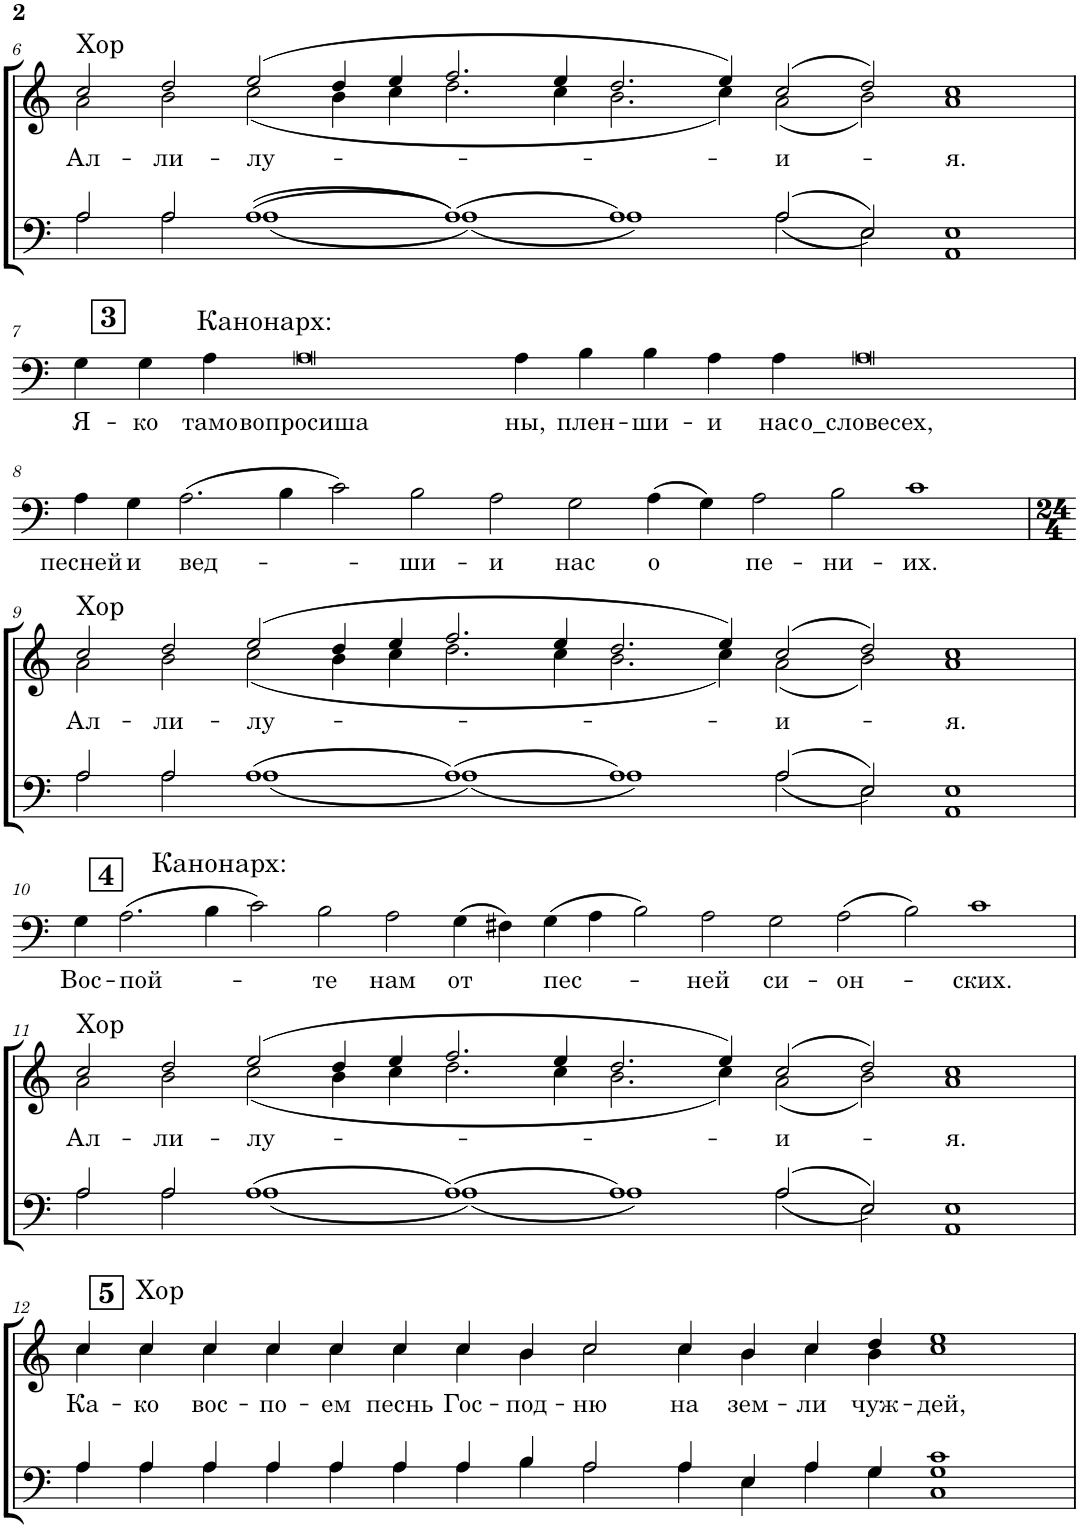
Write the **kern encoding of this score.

**kern	**text	**kern	**text
*part2	*part2	*part1	*part1
*staff2	*staff2	*staff1	*staff1
*I"Б1 Б2	*	*I"T1 T2	*
!!LO:PB:g=z
*clefF4	*	*clefG2	*
*k[]	*	*k[]	*
*M24/4	*	*M24/4	*
=6	=6	=6	=6
*^	*	*^	*
!	!	!	!LO:TX:a:t=Хор	!	!
!	!	!	!	!	!LO:LY:b
2A/	2A\	.	2cc/	2a\	Ал-
!	!	!	!	!	!LO:LY:b
2A/	2A\	.	2dd/	2b\	-ли-
!	!	!	!	!	!LO:LY:b
((1A	(1A	.	(2ee/	(2cc\	-лу-
.	.	.	4dd/	4b\	.
.	.	.	4ee/	4cc\	.
(1A))	(1A)	.	2.ff/	2.dd\	.
.	.	.	4ee/	4cc\	.
1A)	1A)	.	2.dd/	2.b\	.
.	.	.	4ee/)	4cc\)	.
!	!	!	!	!	!LO:LY:b
((<2A/	2A\	.	(2cc/	(2a\	и-
2E/))	2E\	.	2dd/)	2b\)	.
!	!	!	!	!	!LO:LY:b
1E	1AA	.	1cc	1a	я.
*v	*v	*	*	*	*
!!LO:LB:g=z	!!
!!LO:REH:place=s1:a:B:cj:fs=14:t=3	!!
=7	=7	=7	=7	=7
*M24/4	*	*M24/4	*	*
*^	*	*	*	*
!	!	!LO:LY:b	!	!	!
*v	*v	*	*	*	*
4G\	Я-	00.r	2ryy	.
!	!LO:LY:b	!	!	!
4G\	-ко	.	.	.
!	!	!	!LO:TX:a:t=Канонарх&colon;	!
!	!LO:LY:b	!	!	!
4A\	тамо	.	1ryy	.
!	!LO:LY:b	!	!	!
0A	вопросиша	.	.	.
.	.	.	1ryy	.
.	.	.	2%7ryy	.
!	!LO:LY:b	!	!	!
4A\	ны,	.	.	.
!	!LO:LY:b	!	!	!
4B\	плен-	.	.	.
!	!LO:LY:b	!	!	!
4B\	-ши-	.	.	.
!	!LO:LY:b	!	!	!
4A\	-и	.	.	.
!	!LO:LY:b	!	!	!
4A\	нас	.	.	.
!	!LO:LY:b	!	!	!
0A	о_словесех,	.	.	.
!!LO:LB:g=z
=8	=8	=8	=8	=8
!	!LO:LY:b	!	!	!
*	*	*v	*v	*
4A\	песней	00.r	.
!	!LO:LY:b	!	!
4G\	и	.	.
!	!LO:LY:b	!	!
(2.A\	вед-	.	.
4B\	.	.	.
2c\)	.	.	.
!	!LO:LY:b	!	!
2B\	ши-	.	.
!	!LO:LY:b	!	!
2A\	-и	.	.
!	!LO:LY:b	!	!
2G\	нас	.	.
!	!LO:LY:b	!	!
(4A\	о	.	.
4G\)	.	.	.
!	!LO:LY:b	!	!
2A\	пе-	.	.
!	!LO:LY:b	!	!
2B\	-ни-	.	.
!	!LO:LY:b	!	!
1c	-их.	.	.
!!LO:LB:g=z
=9	=9	=9	=9
*M24/4	*	*M24/4	*
*^	*	*^	*
!	!	!	!LO:TX:a:t=Хор	!	!
!	!	!	!	!	!LO:LY:b
2A/	2A\	.	2cc/	2a\	Ал-
!	!	!	!	!	!LO:LY:b
2A/	2A\	.	2dd/	2b\	-ли-
!	!	!	!	!	!LO:LY:b
(1A	(1A	.	(2ee/	(2cc\	-лу-
.	.	.	4dd/	4b\	.
.	.	.	4ee/	4cc\	.
(1A)	(1A)	.	2.ff/	2.dd\	.
.	.	.	4ee/	4cc\	.
1A)	1A)	.	2.dd/	2.b\	.
.	.	.	4ee/)	4cc\)	.
!	!	!	!	!	!LO:LY:b
((<2A/	2A\	.	(2cc/	(2a\	и-
2E/))	2E\	.	2dd/)	2b\)	.
!	!	!	!	!	!LO:LY:b
1E	1AA	.	1cc	1a	я.
*v	*v	*	*	*	*
!!LO:LB:g=z	!!
!!LO:REH:place=s1:a:B:cj:fs=14:t=4	!!
=10	=10	=10	=10	=10
*M29/4	*	*M29/4	*	*
*^	*	*	*	*
!	!	!LO:LY:b	!	!	!
*v	*v	*	*	*	*
4G\	Вос-	4%29r	1ryy	.
!	!LO:LY:b	!	!	!
(2.A\	-пой-	.	.	.
!	!	!	!LO:TX:a:t=Канонарх&colon;	!
4B\	.	.	1ryy	.
2c\)	.	.	.	.
!	!LO:LY:b	!	!	!
2B\	те	.	.	.
.	.	.	1ryy	.
!	!LO:LY:b	!	!	!
2A\	нам	.	.	.
!	!LO:LY:b	!	!	!
(4G\	от	.	.	.
4F#X\)	.	.	1ryy	.
!	!LO:LY:b	!	!	!
(4G\	пес-	.	.	.
4A\	.	.	.	.
2B\)	.	.	.	.
.	.	.	1ryy	.
!	!LO:LY:b	!	!	!
2A\	ней	.	.	.
!	!LO:LY:b	!	!	!
2G\	си-	.	.	.
.	.	.	1ryy	.
!	!LO:LY:b	!	!	!
(2A\	-он-	.	.	.
2B\)	.	.	.	.
.	.	.	1ryy	.
!	!LO:LY:b	!	!	!
1c	ских.	.	.	.
.	.	.	4ryy	.
!!LO:LB:g=z	!!
=11	=11	=11	=11	=11
*M24/4	*	*M24/4	*	*
*^	*	*	*	*
!	!	!	!LO:TX:a:t=Хор	!	!
!	!	!	!	!	!LO:LY:b
2A/	2A\	.	2cc/	2a\	Ал-
!	!	!	!	!	!LO:LY:b
2A/	2A\	.	2dd/	2b\	-ли-
!	!	!	!	!	!LO:LY:b
(1A	(1A	.	(2ee/	(2cc\	-лу-
.	.	.	4dd/	4b\	.
.	.	.	4ee/	4cc\	.
(1A)	(1A)	.	2.ff/	2.dd\	.
.	.	.	4ee/	4cc\	.
1A)	1A)	.	2.dd/	2.b\	.
.	.	.	4ee/)	4cc\)	.
!	!	!	!	!	!LO:LY:b
((<2A/	2A\	.	(2cc/	(2a\	и-
2E/))	2E\	.	2dd/)	2b\)	.
!	!	!	!	!	!LO:LY:b
1E	1AA	.	1cc	1a	я.
!!LO:LB:g=z	!!
!!LO:REH:place=s1:a:B:cj:fs=14:t=5	!!
=12	=12	=12	=12	=12	=12
*M18/4	*	*	*M18/4	*	*
!	!	!	!	!	!LO:LY:b
4A/	4A\	.	4cc/	4cc\	Ка-
!	!	!	!LO:TX:a:t=Хор	!	!
!	!	!	!	!	!LO:LY:b
4A/	4A\	.	4cc/	4cc\	-ко
!	!	!	!	!	!LO:LY:b
4A/	4A\	.	4cc/	4cc\	вос-
!	!	!	!	!	!LO:LY:b
4A/	4A\	.	4cc/	4cc\	-по-
!	!	!	!	!	!LO:LY:b
4A/	4A\	.	4cc/	4cc\	-ем
!	!	!	!	!	!LO:LY:b
4A/	4A\	.	4cc/	4cc\	песнь
!	!	!	!	!	!LO:LY:b
4A/	4A\	.	4cc/	4cc\	Гос-
!	!	!	!	!	!LO:LY:b
4B/	4B\	.	4b/	4b\	-под-
!	!	!	!	!	!LO:LY:b
2A/	2A\	.	2cc/	2cc\	-ню
!	!	!	!	!	!LO:LY:b
4A/	4A\	.	4cc/	4cc\	на
!	!	!	!	!	!LO:LY:b
4E/	4E\	.	4b/	4b\	зем-
!	!	!	!	!	!LO:LY:b
4A/	4A\	.	4cc/	4cc\	-ли
!	!	!	!	!	!LO:LY:b
4G/	4G\	.	4dd/	4b\	чуж-
!	!	!	!	!	!LO:LY:b
1G 1c	1C	.	1ee	1cc	-дей,
*v	*v	*	*	*	*
*	*	*v	*v	*
=	=	=	=
*-	*-	*-	*-
